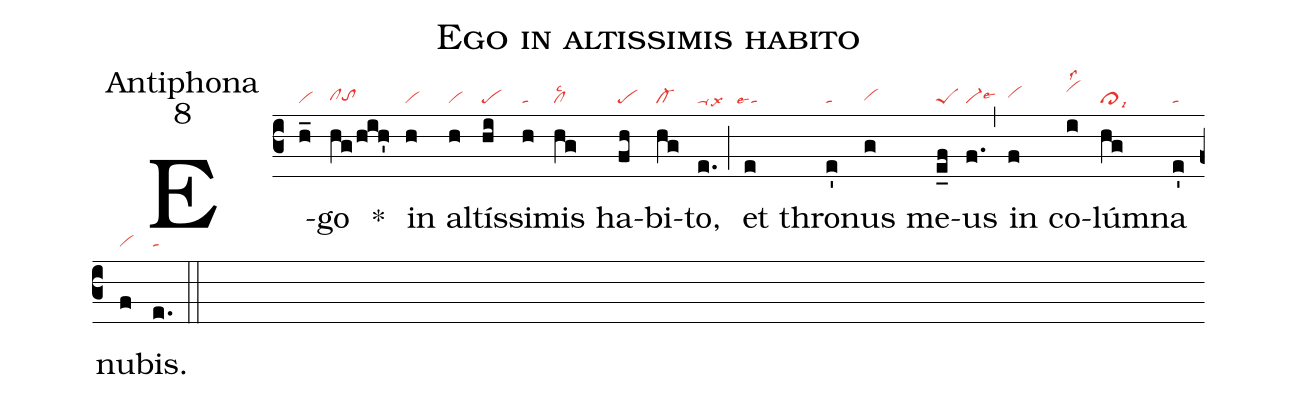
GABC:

name:Ego in altissimis habito;
office-part:Antiphona;
mode:8;
nabc-lines:1;
%%
(c3)
E(h_|vi)go(hg/h!i!h'|clhgtohg) *()
in(h|vi) al(h|vi)tís(hi|pe)si(h|ta)mis(hg|cllsc2) ha(fh|pe)bi(hg|cl-)to,(e.|ta-lsx6) (;)
et(e|``talse1) thro(e'|ta)nus(g|vihg) me(e_f|peS)us(f.|vi-lse6) (,)
in(f|vihh) co(i|vihjlss2)lú(hg|cl>lsi9)mna(e'|ta) nu(f|vihg)bis.(e.|tahg) (::)
